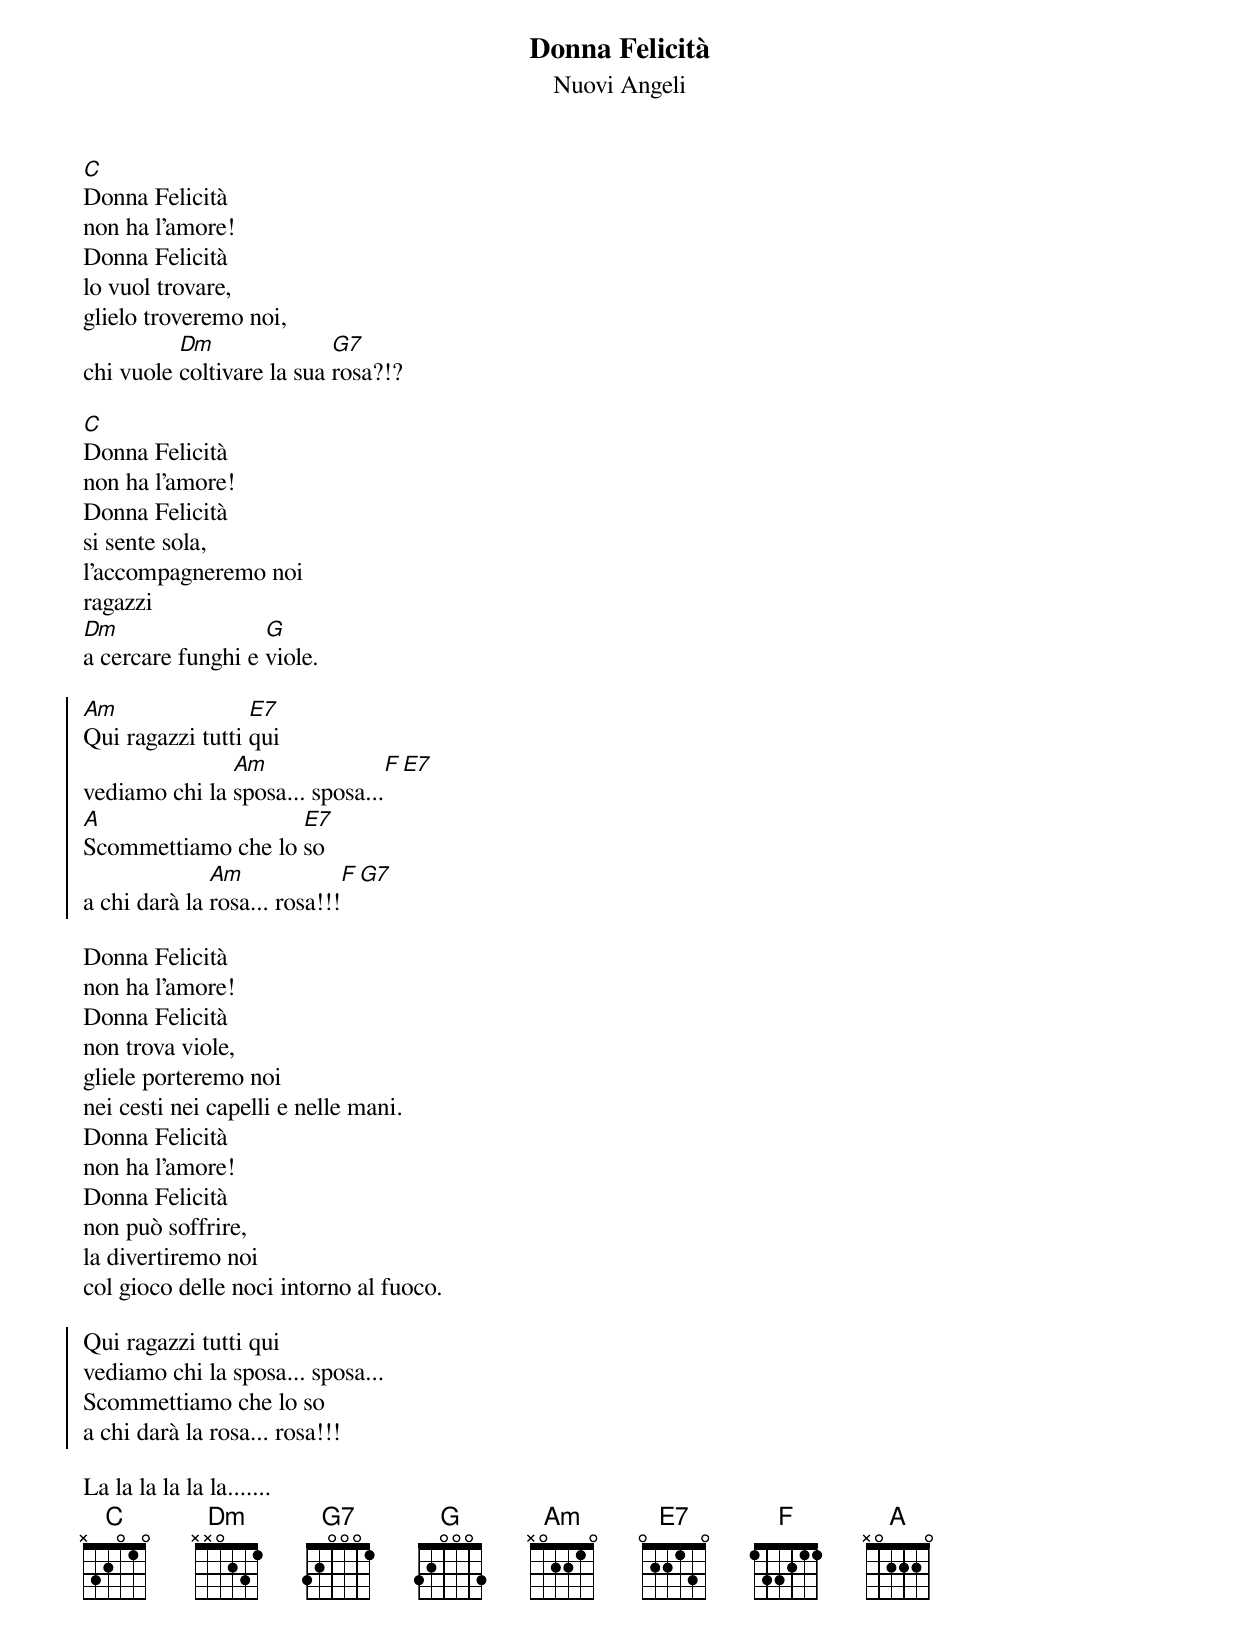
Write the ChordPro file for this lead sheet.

{title: Donna Felicità}
{subtitle: Nuovi Angeli}

[C]Donna Felicità
non ha l'amore!
Donna Felicità
lo vuol trovare,
glielo troveremo noi,
chi vuole [Dm]coltivare la sua [G7]rosa?!?

[C]Donna Felicità
non ha l'amore!
Donna Felicità
si sente sola,
l'accompagneremo noi
ragazzi
[Dm]a cercare funghi e [G]viole.

{soc}
[Am]Qui ragazzi tutti [E7]qui
vediamo chi la [Am]sposa... sposa...[F][E7]
[A]Scommettiamo che lo [E7]so
a chi darà la [Am]rosa... rosa!!![F][G7]
{eoc}

Donna Felicità
non ha l'amore!
Donna Felicità
non trova viole,
gliele porteremo noi
nei cesti nei capelli e nelle mani.
Donna Felicità
non ha l'amore!
Donna Felicità
non può soffrire,
la divertiremo noi
col gioco delle noci intorno al fuoco.

{soc}
Qui ragazzi tutti qui
vediamo chi la sposa... sposa...
Scommettiamo che lo so
a chi darà la rosa... rosa!!!
{eoc}

La la la la la la.......
